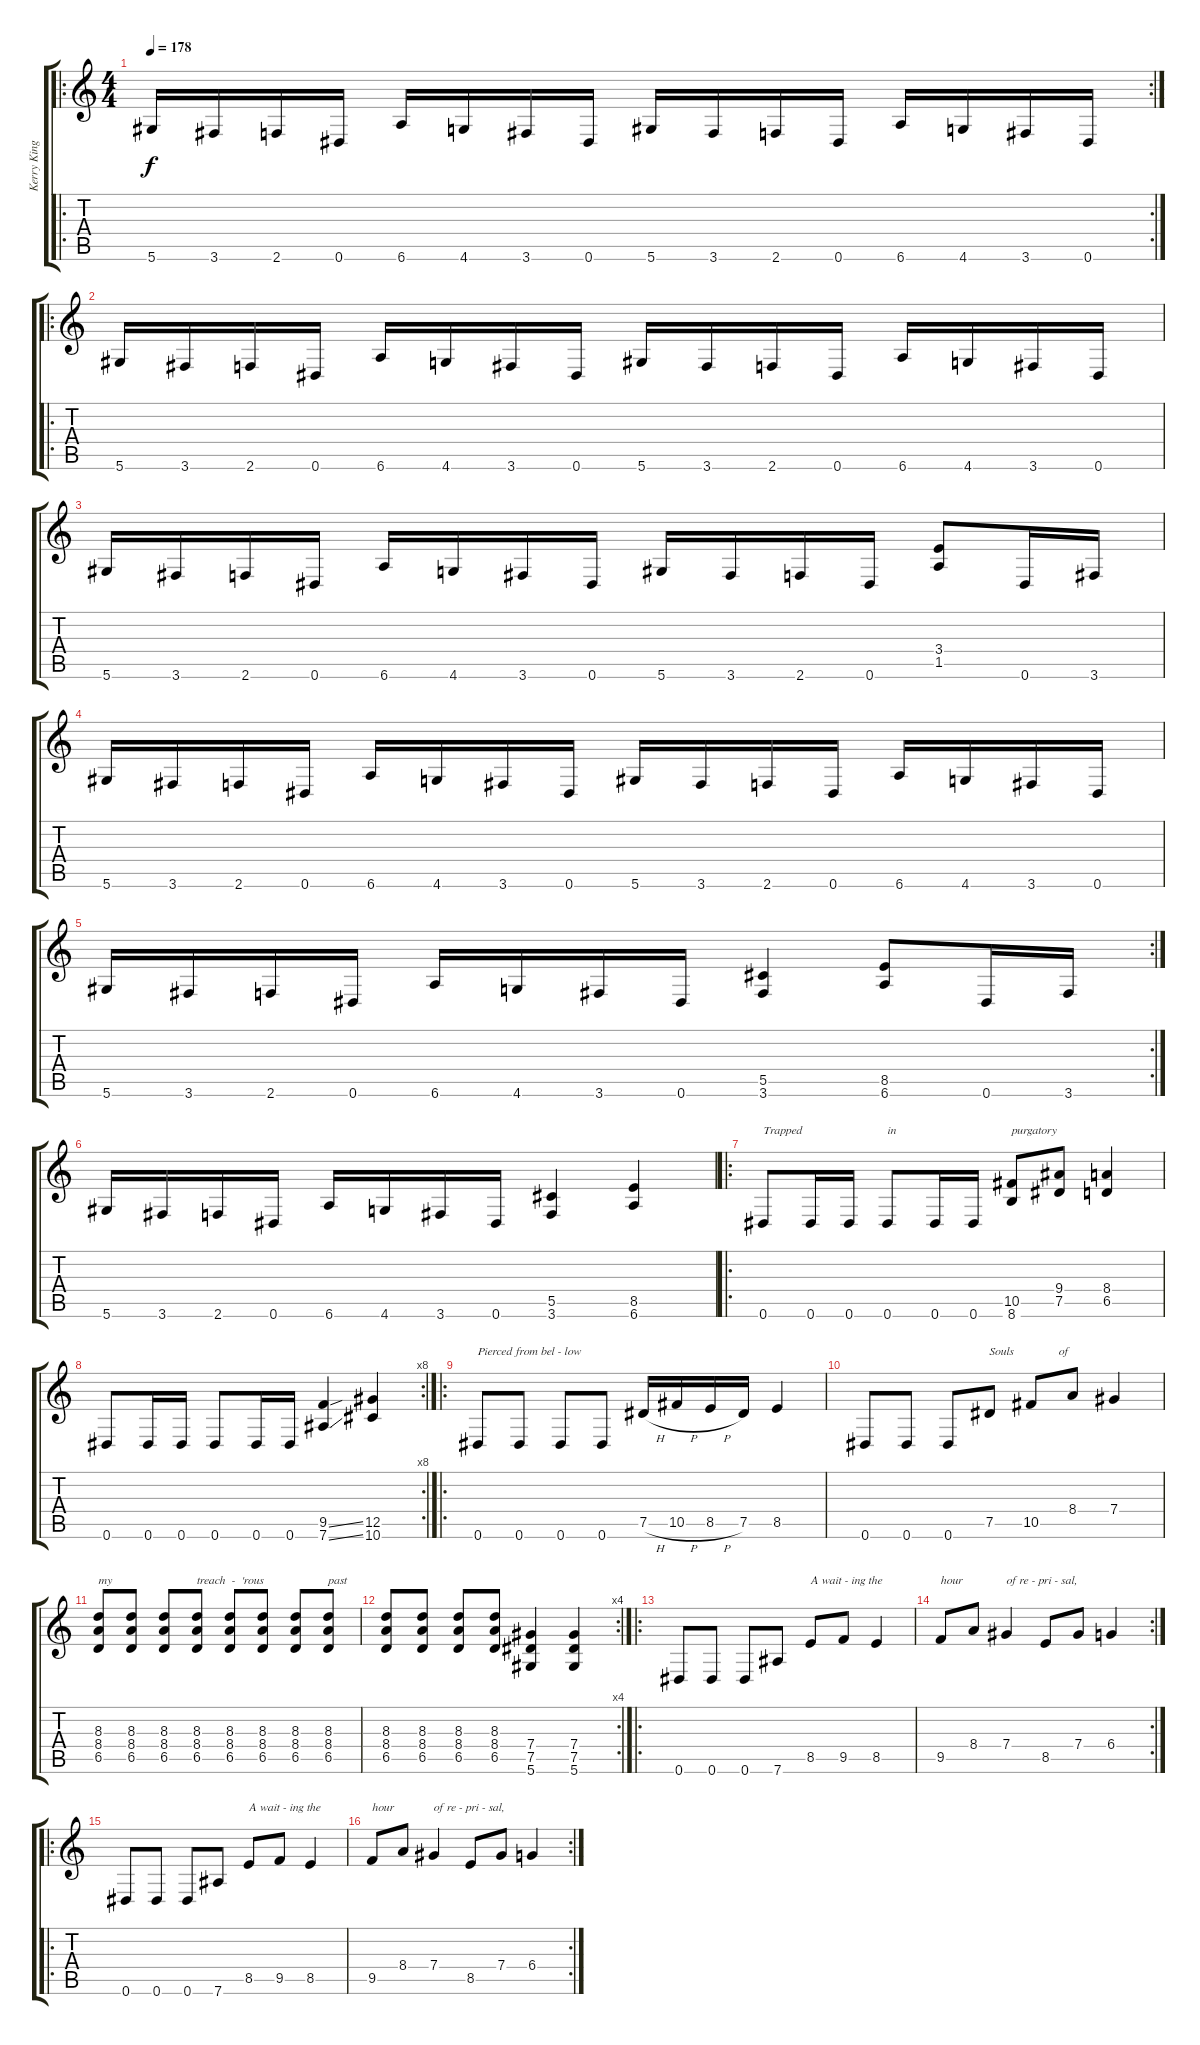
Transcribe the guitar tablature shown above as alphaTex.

\track ("Kerry King - Guitar 2" "Kerry King") {instrument distortionguitar}
\staff {score tabs}
\tuning (Eb4 Bb3 Gb3 Db3 Ab2 Eb2) {hide}
\ro
\rc 2
\ts (4 4)
\tempo 178
\clef g2
\ks c
5.6.16{dy f} 3.6.16 2.6.16 0.6.16 6.6.16 4.6.16 3.6.16 0.6.16 5.6.16 3.6.16 2.6.16 0.6.16 6.6.16 4.6.16 3.6.16 0.6.16 |
\ro
5.6.16 3.6.16 2.6.16 0.6.16 6.6.16 4.6.16 3.6.16 0.6.16 5.6.16 3.6.16 2.6.16 0.6.16 6.6.16 4.6.16 3.6.16 0.6.16 |
5.6.16 3.6.16 2.6.16 0.6.16 6.6.16 4.6.16 3.6.16 0.6.16 5.6.16 3.6.16 2.6.16 0.6.16 (3.4 1.5).8 0.6.16 3.6.16 |
5.6.16 3.6.16 2.6.16 0.6.16 6.6.16 4.6.16 3.6.16 0.6.16 5.6.16 3.6.16 2.6.16 0.6.16 6.6.16 4.6.16 3.6.16 0.6.16 |
\rc 2
5.6.16 3.6.16 2.6.16 0.6.16 6.6.16 4.6.16 3.6.16 0.6.16 (5.5 3.6).4 (8.5 6.6).8 0.6.16 3.6.16 |
5.6.16 3.6.16 2.6.16 0.6.16 6.6.16 4.6.16 3.6.16 0.6.16 (5.5 3.6).4 (8.5 6.6).4 |
\ro
0.6.8{txt "Trapped"} 0.6.16 0.6.16 0.6.8{txt "in"} 0.6.16 0.6.16 (10.5 8.6).8{txt "purgatory"} (9.4 7.5).8 (8.4 6.5).4 |
\rc 8
0.6.8 0.6.16 0.6.16 0.6.8 0.6.16 0.6.16 (9.5{ss} 7.6{ss}).4 (12.5 10.6).4 |
\ro
0.6.8{txt "Pierced from bel - low"} 0.6.8 0.6.8 0.6.8 7.5{h}.16 10.5{h}.16 8.5{h}.16 7.5.16 8.5.4 |
0.6.8 0.6.8 0.6.8 7.5.8{txt "Souls               of"} 10.5.8 8.4.8 7.4.4 |
(8.3 8.4 6.5).8{txt "my"} (8.3 8.4 6.5).8 (8.3 8.4 6.5).8 (8.3 8.4 6.5).8{txt "treach  -  'rous"} (8.3 8.4 6.5).8 (8.3 8.4 6.5).8 (8.3 8.4 6.5).8 (8.3 8.4 6.5).8{txt "past"} |
\rc 4
(8.3 8.4 6.5).8 (8.3 8.4 6.5).8 (8.3 8.4 6.5).8 (8.3 8.4 6.5).8 (7.4 7.5 5.6).4 (7.4 7.5 5.6).4 |
\ro
0.6.8 0.6.8 0.6.8 7.6.8 8.5.8{txt "A wait - ing the"} 9.5.8 8.5.4 |
\rc 2
9.5.8{txt "hour"} 8.4.8 7.4.4{txt "of re - pri - sal,"} 8.5.8 7.4.8 6.4.4 |
\ro
0.6.8 0.6.8 0.6.8 7.6.8 8.5.8{txt "A wait - ing the"} 9.5.8 8.5.4 |
\rc 2
9.5.8{txt "hour"} 8.4.8 7.4.4{txt "of re - pri - sal,"} 8.5.8 7.4.8 6.4.4
